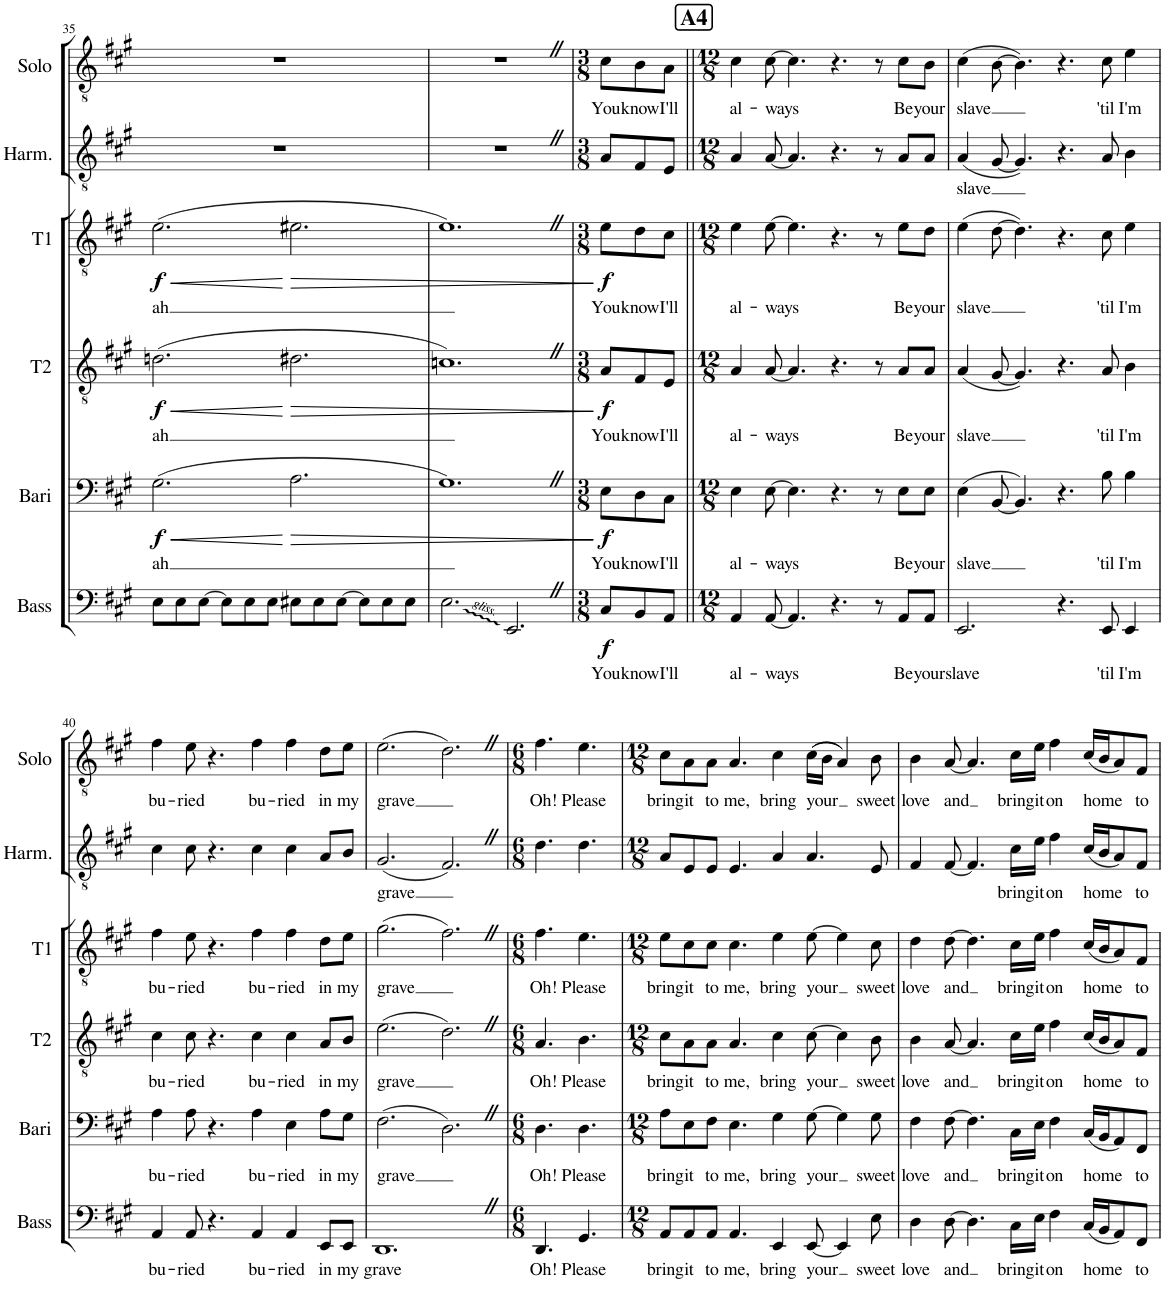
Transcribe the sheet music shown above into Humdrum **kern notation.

**kern	**text	**dynam	**kern	**text	**dynam	**kern	**text	**dynam	**kern	**text	**dynam	**kern	**text	**kern	**text
*part6	*part6	*part6	*part5	*part5	*part5	*part4	*part4	*part4	*part3	*part3	*part3	*part2	*part2	*part1	*part1
*staff6	*staff6	*staff6	*staff5	*staff5	*staff5	*staff4	*staff4	*staff4	*staff3	*staff3	*staff3	*staff2	*staff2	*staff1	*staff1
*I"Bass	*	*	*I"Baritone	*	*	*I"Tenor 2	*	*	*I"Tenor 1	*	*	*I"Harmony	*	*I"Solo	*
*I'Bass	*	*	*I'Bari	*	*	*I'T2	*	*	*I'T1	*	*	*I'Harm.	*	*I'Solo	*
!!LO:PB:g=z
*clefF4	*	*	*clefF4	*	*	*clefGv2	*	*	*clefGv2	*	*	*clefGv2	*	*clefGv2	*
*k[f#c#g#]	*	*	*k[f#c#g#]	*	*	*k[f#c#g#]	*	*	*k[f#c#g#]	*	*	*k[f#c#g#]	*	*k[f#c#g#]	*
*M12/8	*	*	*M12/8	*	*	*M12/8	*	*	*M12/8	*	*	*M12/8	*	*M12/8	*
=35	=35	=35	=35	=35	=35	=35	=35	=35	=35	=35	=35	=35	=35	=35	=35
!	!	!	!	!LO:LY:b	!LO:HP:b	!	!LO:LY:b	!LO:HP:b	!	!LO:LY:b	!LO:HP:b	!	!	!	!
!	!	!	!	!	!LO:DY:n=1:b	!	!	!LO:DY:n=1:b	!	!	!LO:DY:n=1:b	!	!	!	!
8E\L	.	.	(2.G#\	ah	< f	(2.dn\	ah	< f	(2.e\	ah	< f	1.r	.	1.r	.
8E\	.	.	.	.	.	.	.	.	.	.	.	.	.	.	.
[8E\J	.	.	.	.	.	.	.	.	.	.	.	.	.	.	.
8E\L]	.	.	.	.	.	.	.	.	.	.	.	.	.	.	.
8E\	.	.	.	.	.	.	.	.	.	.	.	.	.	.	.
8E\J	.	.	.	.	.	.	.	.	.	.	.	.	.	.	.
!	!	!	!	!	!LO:HP:n=1:b	!	!	!LO:HP:n=1:b	!	!	!LO:HP:n=1:b	!	!	!	!
8E#X\L	.	.	2.A\	.	[ >	2.d#X\	.	[ >	2.e#X\	.	[ >	.	.	.	.
8E#\	.	.	.	.	.	.	.	.	.	.	.	.	.	.	.
[8E#\J	.	.	.	.	.	.	.	.	.	.	.	.	.	.	.
8E#\L]	.	.	.	.	.	.	.	.	.	.	.	.	.	.	.
8E#\	.	.	.	.	.	.	.	.	.	.	.	.	.	.	.
8E#\J	.	.	.	.	.	.	.	.	.	.	.	.	.	.	.
=36	=36	=36	=36	=36	=36	=36	=36	=36	=36	=36	=36	=36	=36	=36	=36
2.E\	.	.	1.G#Z)	.	.	1.cnZ)	.	.	1.eZ)	.	.	1.r	.	1.r	.
2.EEZ/	.	.	.	.	.	.	.	.	.	.	.	.	.	.	.
.	.	.	.	.	]	.	.	]	.	.	]	.	.	.	.
=37	=37	=37	=37	=37	=37	=37	=37	=37	=37	=37	=37	=37	=37	=37	=37
*M3/8	*	*	*M3/8	*	*	*M3/8	*	*	*M3/8	*	*	*M3/8	*	*M3/8	*
!	!LO:LY:b	!LO:DY:b	!	!LO:LY:b	!LO:DY:b	!	!LO:LY:b	!LO:DY:b	!	!LO:LY:b	!LO:DY:b	!	!	!	!LO:LY:b
8C#/L	You	f	8E\L	You	f	8A/L	You	f	8e\L	You	f	8A/L	.	8c#\L	You
!	!LO:LY:b	!	!	!LO:LY:b	!	!	!LO:LY:b	!	!	!LO:LY:b	!	!	!	!	!LO:LY:b
8BB/	know	.	8D\	know	.	8F#/	know	.	8d\	know	.	8F#/	.	8B\	know
!	!LO:LY:b	!	!	!LO:LY:b	!	!	!LO:LY:b	!	!	!LO:LY:b	!	!	!	!	!LO:LY:b
8AA/J	I'll	.	8C#\J	I'll	.	8E/J	I'll	.	8c#\J	I'll	.	8E/J	.	8A\J	I'll
!!LO:REH:place=s1:a:B:cj:fs=14:t=A4
=38||	=38||	=38||	=38||	=38||	=38||	=38||	=38||	=38||	=38||	=38||	=38||	=38||	=38||	=38||	=38||
*M12/8	*	*	*M12/8	*	*	*M12/8	*	*	*M12/8	*	*	*M12/8	*	*M12/8	*
!	!LO:LY:b	!	!	!LO:LY:b	!	!	!LO:LY:b	!	!	!LO:LY:b	!	!	!	!	!LO:LY:b
4AA/	al-	.	4E\	al-	.	4A/	al-	.	4e\	al-	.	4A/	.	4c#\	al-
!	!LO:LY:b	!	!	!LO:LY:b	!	!	!LO:LY:b	!	!	!LO:LY:b	!	!	!	!	!LO:LY:b
[8AA/	-ways	.	[8E\	-ways	.	[8A/	-ways	.	[8e\	-ways	.	[8A/	.	[8c#\	-ways
4.AA/]	.	.	4.E\]	.	.	4.A/]	.	.	4.e\]	.	.	4.A/]	.	4.c#\]	.
4.r	.	.	4.r	.	.	4.r	.	.	4.r	.	.	4.r	.	4.r	.
8r	.	.	8r	.	.	8r	.	.	8r	.	.	8r	.	8r	.
!	!LO:LY:b	!	!	!LO:LY:b	!	!	!LO:LY:b	!	!	!LO:LY:b	!	!	!	!	!LO:LY:b
8AA/L	Be	.	8E\L	Be	.	8A/L	Be	.	8e\L	Be	.	8A/L	.	8c#\L	Be
!	!LO:LY:b	!	!	!LO:LY:b	!	!	!LO:LY:b	!	!	!LO:LY:b	!	!	!	!	!LO:LY:b
8AA/J	your	.	8E\J	your	.	8A/J	your	.	8d\J	your	.	8A/J	.	8B\J	your
=39	=39	=39	=39	=39	=39	=39	=39	=39	=39	=39	=39	=39	=39	=39	=39
!	!LO:LY:b	!	!	!LO:LY:b	!	!	!LO:LY:b	!	!	!LO:LY:b	!	!	!LO:LY:b	!	!LO:LY:b
2.EE/	slave	.	(>4E\	slave	.	(<4A/	slave	.	(>4e\	slave	.	(<4A/	slave	(>4c#\	-slave
.	.	.	[8BB/	.	.	[8G#/	.	.	[8d\	.	.	[8G#/	.	[8B\	.
.	.	.	4.BB/])	.	.	4.G#/])	.	.	4.d\])	.	.	4.G#/])	.	4.B\])	.
4.r	.	.	4.r	.	.	4.r	.	.	4.r	.	.	4.r	.	4.r	.
!	!LO:LY:b	!	!	!LO:LY:b	!	!	!LO:LY:b	!	!	!LO:LY:b	!	!	!	!	!LO:LY:b
8EE/	'til	.	8B\	'til	.	8A/	'til	.	8c#\	'til	.	8A/	.	8c#\	'til
!	!LO:LY:b	!	!	!LO:LY:b	!	!	!LO:LY:b	!	!	!LO:LY:b	!	!	!	!	!LO:LY:b
4EE/	I'm	.	4B\	I'm	.	4B\	I'm	.	4e\	I'm	.	4B\	.	4e\	I'm
!!LO:LB:g=z
=40	=40	=40	=40	=40	=40	=40	=40	=40	=40	=40	=40	=40	=40	=40	=40
!	!LO:LY:b	!	!	!LO:LY:b	!	!	!LO:LY:b	!	!	!LO:LY:b	!	!	!	!	!LO:LY:b
4AA/	bu-	.	4A\	bu-	.	4c#\	bu-	.	4f#\	bu-	.	4c#\	.	4f#\	bu-
!	!LO:LY:b	!	!	!LO:LY:b	!	!	!LO:LY:b	!	!	!LO:LY:b	!	!	!	!	!LO:LY:b
8AA/	-ried	.	8A\	-ried	.	8c#\	-ried	.	8e\	-ried	.	8c#\	.	8e\	-ried
4.r	.	.	4.r	.	.	4.r	.	.	4.r	.	.	4.r	.	4.r	.
!	!LO:LY:b	!	!	!LO:LY:b	!	!	!LO:LY:b	!	!	!LO:LY:b	!	!	!	!	!LO:LY:b
4AA/	bu-	.	4A\	bu-	.	4c#\	bu-	.	4f#\	bu-	.	4c#\	.	4f#\	bu-
!	!LO:LY:b	!	!	!LO:LY:b	!	!	!LO:LY:b	!	!	!LO:LY:b	!	!	!	!	!LO:LY:b
4AA/	-ried	.	4E\	-ried	.	4c#\	-ried	.	4f#\	-ried	.	4c#\	.	4f#\	-ried
!	!LO:LY:b	!	!	!LO:LY:b	!	!	!LO:LY:b	!	!	!LO:LY:b	!	!	!	!	!LO:LY:b
8EE/L	in	.	8A\L	in	.	8A/L	in	.	8d\L	in	.	8A/L	.	8d\L	in
!	!LO:LY:b	!	!	!LO:LY:b	!	!	!LO:LY:b	!	!	!LO:LY:b	!	!	!	!	!LO:LY:b
8EE/J	my	.	8G#\J	my	.	8B/J	my	.	8e\J	my	.	8B/J	.	8e\J	my
=41	=41	=41	=41	=41	=41	=41	=41	=41	=41	=41	=41	=41	=41	=41	=41
!	!LO:LY:b	!	!	!LO:LY:b	!	!	!LO:LY:b	!	!	!LO:LY:b	!	!	!LO:LY:b	!	!LO:LY:b
1.DDZ	grave	.	(2.F#\	grave	.	(2.e\	grave	.	(2.g#\	grave	.	(2.G#/	grave	(2.e\	grave
.	.	.	2.DZ\)	.	.	2.dZ\)	.	.	2.f#Z\)	.	.	2.F#Z/)	.	2.dZ\)	.
=42	=42	=42	=42	=42	=42	=42	=42	=42	=42	=42	=42	=42	=42	=42	=42
*M6/8	*	*	*M6/8	*	*	*M6/8	*	*	*M6/8	*	*	*M6/8	*	*M6/8	*
!	!LO:LY:b	!	!	!LO:LY:b	!	!	!LO:LY:b	!	!	!LO:LY:b	!	!	!	!	!LO:LY:b
4.DD/	Oh!	.	4.D\	Oh!	.	4.A/	Oh!	.	4.f#\	Oh!	.	4.d\	.	4.f#\	Oh!
!	!LO:LY:b	!	!	!LO:LY:b	!	!	!LO:LY:b	!	!	!LO:LY:b	!	!	!	!	!LO:LY:b
4.GG#/	Please	.	4.D\	Please	.	4.B\	Please	.	4.e\	Please	.	4.d\	.	4.e\	Please
=43	=43	=43	=43	=43	=43	=43	=43	=43	=43	=43	=43	=43	=43	=43	=43
*M12/8	*	*	*M12/8	*	*	*M12/8	*	*	*M12/8	*	*	*M12/8	*	*M12/8	*
!	!LO:LY:b	!	!	!LO:LY:b	!	!	!LO:LY:b	!	!	!LO:LY:b	!	!	!	!	!LO:LY:b
8AA/L	bring	.	8A\L	bring	.	8c#\L	bring	.	8e\L	bring	.	8A/L	.	8c#\L	bring
!	!LO:LY:b	!	!	!LO:LY:b	!	!	!LO:LY:b	!	!	!LO:LY:b	!	!	!	!	!LO:LY:b
8AA/	it	.	8E\	it	.	8A\	it	.	8c#\	it	.	8E/	.	8A\	it
!	!LO:LY:b	!	!	!LO:LY:b	!	!	!LO:LY:b	!	!	!LO:LY:b	!	!	!	!	!LO:LY:b
8AA/J	to	.	8F#\J	to	.	8A\J	to	.	8c#\J	to	.	8E/J	.	8A\J	to
!	!LO:LY:b	!	!	!LO:LY:b	!	!	!LO:LY:b	!	!	!LO:LY:b	!	!	!	!	!LO:LY:b
4.AA/	me,	.	4.E\	me,	.	4.A/	me,	.	4.c#\	me,	.	4.E/	.	4.A/	me,
!	!LO:LY:b	!	!	!LO:LY:b	!	!	!LO:LY:b	!	!	!LO:LY:b	!	!	!	!	!LO:LY:b
4EE/	bring	.	4G#\	bring	.	4c#\	bring	.	4e\	bring	.	4A/	.	4c#\	bring
!	!LO:LY:b	!	!	!LO:LY:b	!	!	!LO:LY:b	!	!	!LO:LY:b	!	!	!	!	!LO:LY:b
[8EE/	your	.	[8G#\	your	.	[8c#\	your	.	[8e\	your	.	4.A/	.	(>(>16c#\LL	your
.	.	.	.	.	.	.	.	.	.	.	.	.	.	16B\JJ	.
4EE/]	.	.	4G#\]	.	.	4c#\]	.	.	4e\]	.	.	.	.	4A/))	.
!	!LO:LY:b	!	!	!LO:LY:b	!	!	!LO:LY:b	!	!	!LO:LY:b	!	!	!	!	!LO:LY:b
8E\	sweet	.	8G#\	sweet	.	8B\	sweet	.	8c#\	sweet	.	8E/	.	8B\	sweet
=44	=44	=44	=44	=44	=44	=44	=44	=44	=44	=44	=44	=44	=44	=44	=44
!	!LO:LY:b	!	!	!LO:LY:b	!	!	!LO:LY:b	!	!	!LO:LY:b	!	!	!	!	!LO:LY:b
4D\	love	.	4F#\	love	.	4B\	love	.	4d\	love	.	4F#/	.	4B\	love
!	!LO:LY:b	!	!	!LO:LY:b	!	!	!LO:LY:b	!	!	!LO:LY:b	!	!	!	!	!LO:LY:b
[8D\	and	.	[8F#\	and	.	[8A/	and	.	[8d\	and	.	[8F#/	.	[8A/	and
4.D\]	.	.	4.F#\]	.	.	4.A/]	.	.	4.d\]	.	.	4.F#/]	.	4.A/]	.
!	!LO:LY:b	!	!	!LO:LY:b	!	!	!LO:LY:b	!	!	!LO:LY:b	!	!	!LO:LY:b	!	!LO:LY:b
16C#\LL	bring	.	16C#\LL	bring	.	16c#\LL	bring	.	16c#\LL	bring	.	16c#\LL	bring	16c#\LL	bring
!	!LO:LY:b	!	!	!LO:LY:b	!	!	!LO:LY:b	!	!	!LO:LY:b	!	!	!LO:LY:b	!	!LO:LY:b
16E\JJ	it	.	16E\JJ	it	.	16e\JJ	it	.	16e\JJ	it	.	16e\JJ	it	16e\JJ	it
!	!LO:LY:b	!	!	!LO:LY:b	!	!	!LO:LY:b	!	!	!LO:LY:b	!	!	!LO:LY:b	!	!LO:LY:b
4F#\	on	.	4F#\	on	.	4f#\	on	.	4f#\	on	.	4f#\	on	4f#\	on
!	!LO:LY:b	!	!	!LO:LY:b	!	!	!LO:LY:b	!	!	!LO:LY:b	!	!	!LO:LY:b	!	!LO:LY:b
(<16C#/LL	home	.	(<16C#/LL	home	.	(<16c#/LL	home	.	(<16c#/LL	home	.	(<16c#/LL	home	(<16c#/LL	home
16BB/J	.	.	16BB/J	.	.	16B/J	.	.	16B/J	.	.	16B/J	.	16B/J	.
8AA/)	.	.	8AA/)	.	.	8A/)	.	.	8A/)	.	.	8A/)	.	8A/)	.
!	!LO:LY:b	!	!	!LO:LY:b	!	!	!LO:LY:b	!	!	!LO:LY:b	!	!	!LO:LY:b	!	!LO:LY:b
8FF#/J	to	.	8FF#/J	to	.	8F#/J	to	.	8F#/J	to	.	8F#/J	to	8F#/J	to
=	=	=	=	=	=	=	=	=	=	=	=	=	=	=	=
*-	*-	*-	*-	*-	*-	*-	*-	*-	*-	*-	*-	*-	*-	*-	*-
